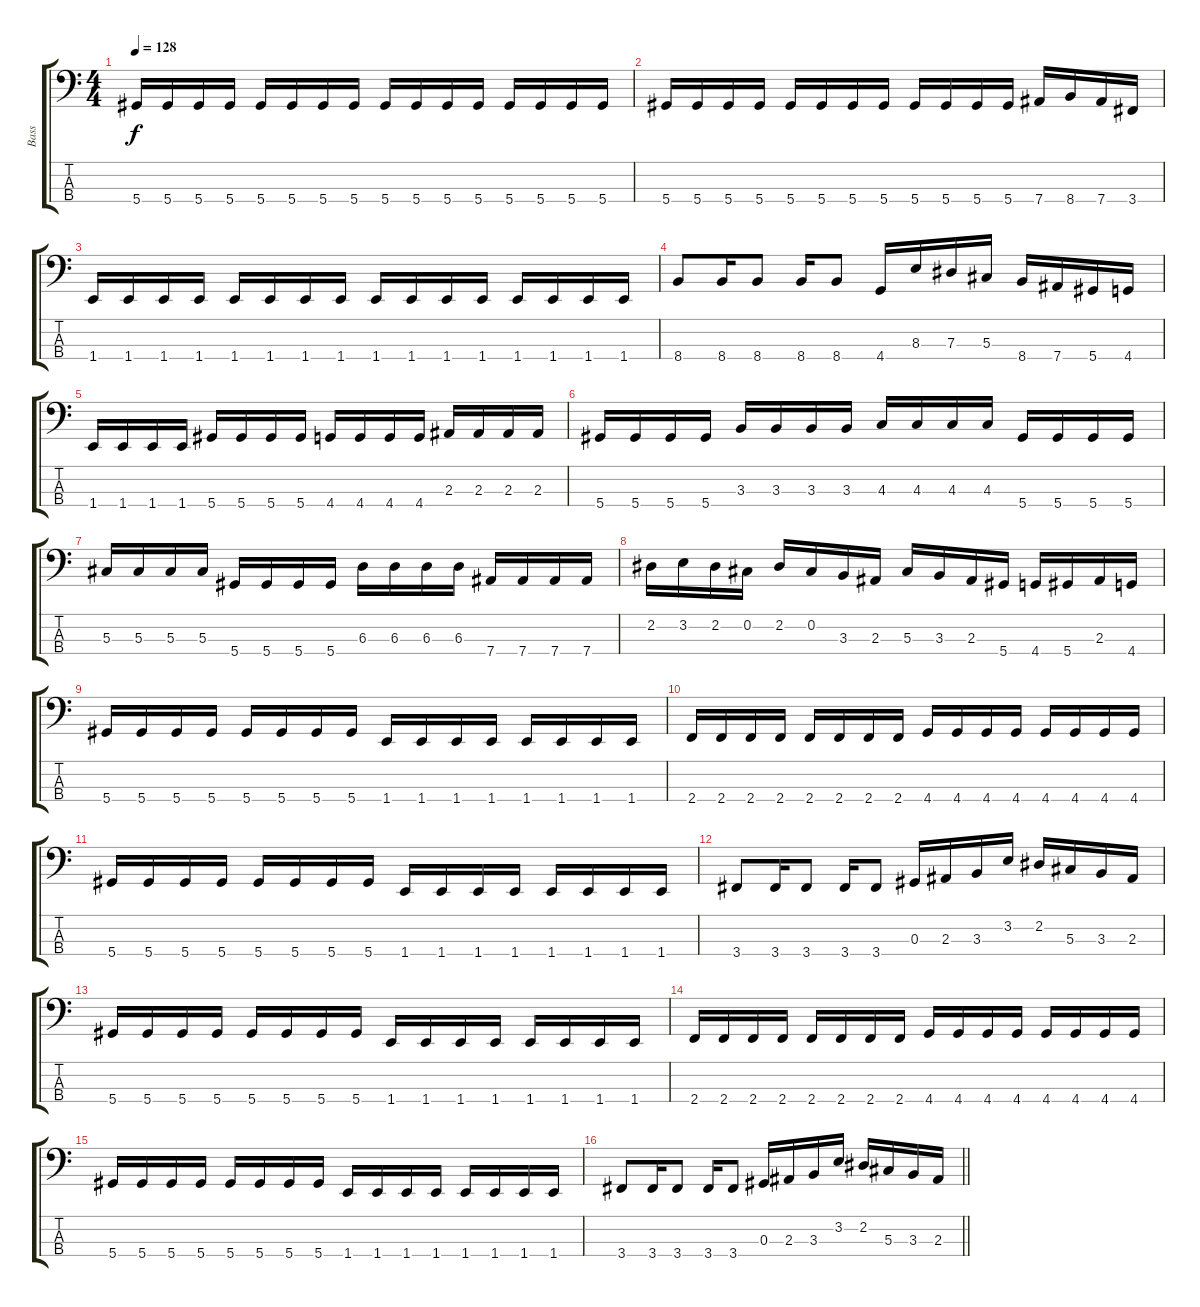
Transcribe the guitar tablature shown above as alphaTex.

\track ("Bass" "Bass") {instrument electricbasspick}
\staff {score tabs}
\tuning (Gb2 Db2 Ab1 Eb1) {hide}
\ts (4 4)
\tempo 128
\clef f4
\ks c
5.4.16{dy f} 5.4.16 5.4.16 5.4.16 5.4.16 5.4.16 5.4.16 5.4.16 5.4.16 5.4.16 5.4.16 5.4.16 5.4.16 5.4.16 5.4.16 5.4.16 |
5.4.16 5.4.16 5.4.16 5.4.16 5.4.16 5.4.16 5.4.16 5.4.16 5.4.16 5.4.16 5.4.16 5.4.16 7.4.16 8.4.16 7.4.16 3.4.16 |
1.4.16 1.4.16 1.4.16 1.4.16 1.4.16 1.4.16 1.4.16 1.4.16 1.4.16 1.4.16 1.4.16 1.4.16 1.4.16 1.4.16 1.4.16 1.4.16 |
8.4.8 8.4.16 8.4.8 8.4.16 8.4.8 4.4.16 8.3.16 7.3.16 5.3.16 8.4.16 7.4.16 5.4.16 4.4.16 |
1.4.16 1.4.16 1.4.16 1.4.16 5.4.16 5.4.16 5.4.16 5.4.16 4.4.16 4.4.16 4.4.16 4.4.16 2.3.16 2.3.16 2.3.16 2.3.16 |
5.4.16 5.4.16 5.4.16 5.4.16 3.3.16 3.3.16 3.3.16 3.3.16 4.3.16 4.3.16 4.3.16 4.3.16 5.4.16 5.4.16 5.4.16 5.4.16 |
5.3.16 5.3.16 5.3.16 5.3.16 5.4.16 5.4.16 5.4.16 5.4.16 6.3.16 6.3.16 6.3.16 6.3.16 7.4.16 7.4.16 7.4.16 7.4.16 |
2.2.16 3.2.16 2.2.16 0.2.16 2.2.16 0.2.16 3.3.16 2.3.16 5.3.16 3.3.16 2.3.16 5.4.16 4.4.16 5.4.16 2.3.16 4.4.16 |
5.4.16 5.4.16 5.4.16 5.4.16 5.4.16 5.4.16 5.4.16 5.4.16 1.4.16 1.4.16 1.4.16 1.4.16 1.4.16 1.4.16 1.4.16 1.4.16 |
2.4.16 2.4.16 2.4.16 2.4.16 2.4.16 2.4.16 2.4.16 2.4.16 4.4.16 4.4.16 4.4.16 4.4.16 4.4.16 4.4.16 4.4.16 4.4.16 |
5.4.16 5.4.16 5.4.16 5.4.16 5.4.16 5.4.16 5.4.16 5.4.16 1.4.16 1.4.16 1.4.16 1.4.16 1.4.16 1.4.16 1.4.16 1.4.16 |
3.4.8 3.4.16 3.4.8 3.4.16 3.4.8 0.3.16 2.3.16 3.3.16 3.2.16 2.2.16 5.3.16 3.3.16 2.3.16 |
5.4.16 5.4.16 5.4.16 5.4.16 5.4.16 5.4.16 5.4.16 5.4.16 1.4.16 1.4.16 1.4.16 1.4.16 1.4.16 1.4.16 1.4.16 1.4.16 |
2.4.16 2.4.16 2.4.16 2.4.16 2.4.16 2.4.16 2.4.16 2.4.16 4.4.16 4.4.16 4.4.16 4.4.16 4.4.16 4.4.16 4.4.16 4.4.16 |
5.4.16 5.4.16 5.4.16 5.4.16 5.4.16 5.4.16 5.4.16 5.4.16 1.4.16 1.4.16 1.4.16 1.4.16 1.4.16 1.4.16 1.4.16 1.4.16 |
\barLineRight lightlight
3.4.8 3.4.16 3.4.8 3.4.16 3.4.8 0.3.16 2.3.16 3.3.16 3.2.16 2.2.16 5.3.16 3.3.16 2.3.16
